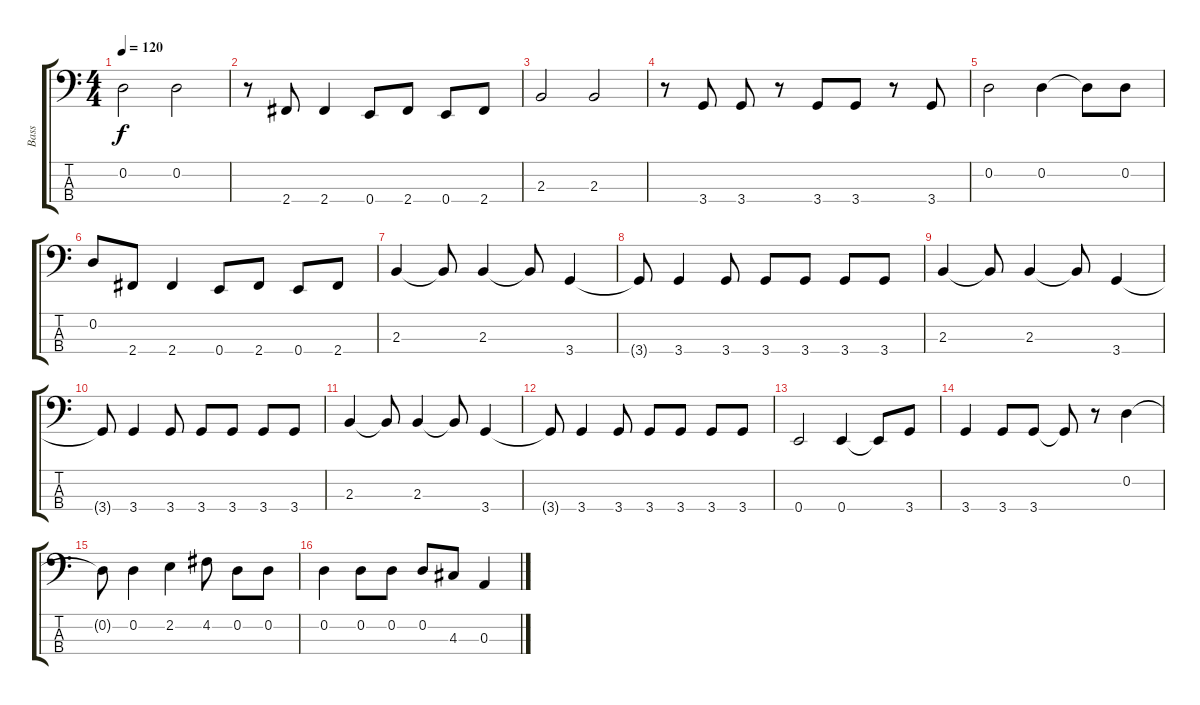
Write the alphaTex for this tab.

\track ("Bass" "Bass") {instrument electricbassfinger}
\staff {score tabs}
\tuning (G2 D2 A1 E1) {hide}
\ts (4 4)
\tempo 120
\clef f4
\ks c
0.2.2{dy f} 0.2.2 |
r.8 2.4.8 2.4.4 0.4.8 2.4.8 0.4.8 2.4.8 |
2.3.2 2.3.2 |
r.8 3.4.8 3.4.8 r.8 3.4.8 3.4.8 r.8 3.4.8 |
0.2.2 0.2.4 0.2{t}.8 0.2.8 |
0.2.8 2.4.8 2.4.4 0.4.8 2.4.8 0.4.8 2.4.8 |
2.3.4 2.3{t}.8 2.3.4 2.3{t}.8 3.4.4 |
3.4{t}.8 3.4.4 3.4.8 3.4.8 3.4.8 3.4.8 3.4.8 |
2.3.4 2.3{t}.8 2.3.4 2.3{t}.8 3.4.4 |
3.4{t}.8 3.4.4 3.4.8 3.4.8 3.4.8 3.4.8 3.4.8 |
2.3.4 2.3{t}.8 2.3.4 2.3{t}.8 3.4.4 |
3.4{t}.8 3.4.4 3.4.8 3.4.8 3.4.8 3.4.8 3.4.8 |
0.4.2 0.4.4 0.4{t}.8 3.4.8 |
3.4.4 3.4.8 3.4.8 3.4{t}.8 r.8 0.2.4 |
0.2{t}.8 0.2.4 2.2.4 4.2.8 0.2.8 0.2.8 |
0.2.4 0.2.8 0.2.8 0.2.8 4.3.8 0.3.4
